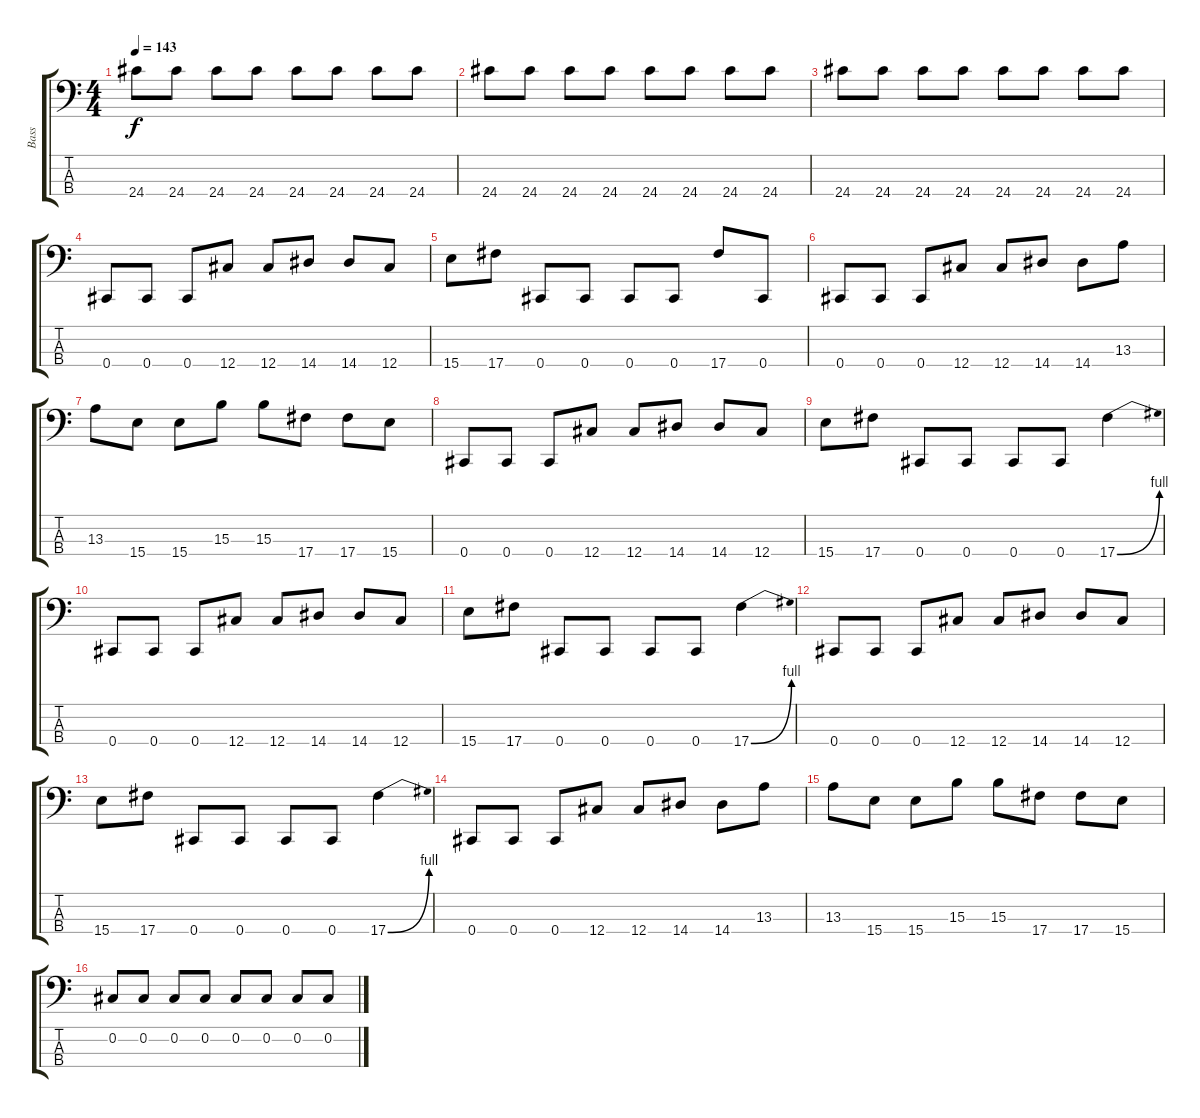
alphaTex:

\track ("Bass" "Bass") {instrument electricbasspick}
\staff {score tabs}
\tuning (Gb2 Db2 Ab1 Db1) {hide}
\ts (4 4)
\tempo 143
\clef f4
\ks c
24.4.8{dy f} 24.4.8 24.4.8 24.4.8 24.4.8 24.4.8 24.4.8 24.4.8 |
24.4.8 24.4.8 24.4.8 24.4.8 24.4.8 24.4.8 24.4.8 24.4.8 |
24.4.8 24.4.8 24.4.8 24.4.8 24.4.8 24.4.8 24.4.8 24.4.8 |
0.4.8 0.4.8 0.4.8 12.4.8 12.4.8 14.4.8 14.4.8 12.4.8 |
15.4.8 17.4.8 0.4.8 0.4.8 0.4.8 0.4.8 17.4.8 0.4.8 |
0.4.8 0.4.8 0.4.8 12.4.8 12.4.8 14.4.8 14.4.8 13.3.8{volume 16 instrument electricbasspick} |
13.3.8 15.4.8 15.4.8 15.3.8 15.3.8 17.4.8 17.4.8 15.4.8 |
0.4.8 0.4.8 0.4.8 12.4.8 12.4.8 14.4.8 14.4.8 12.4.8 |
15.4.8 17.4.8 0.4.8 0.4.8 0.4.8 0.4.8 17.4{be (bend 0 0 60 4)}.4 |
0.4.8 0.4.8 0.4.8 12.4.8 12.4.8 14.4.8 14.4.8 12.4.8 |
15.4.8 17.4.8 0.4.8 0.4.8 0.4.8 0.4.8 17.4{be (bend 0 0 60 4)}.4 |
0.4.8 0.4.8 0.4.8 12.4.8 12.4.8 14.4.8 14.4.8 12.4.8 |
15.4.8 17.4.8 0.4.8 0.4.8 0.4.8 0.4.8 17.4{be (bend 0 0 60 4)}.4 |
0.4.8 0.4.8 0.4.8 12.4.8 12.4.8 14.4.8 14.4.8 13.3.8{volume 16 instrument electricbasspick} |
13.3.8 15.4.8 15.4.8 15.3.8 15.3.8 17.4.8 17.4.8 15.4.8 |
0.2.8 0.2.8 0.2.8 0.2.8 0.2.8 0.2.8 0.2.8 0.2.8
